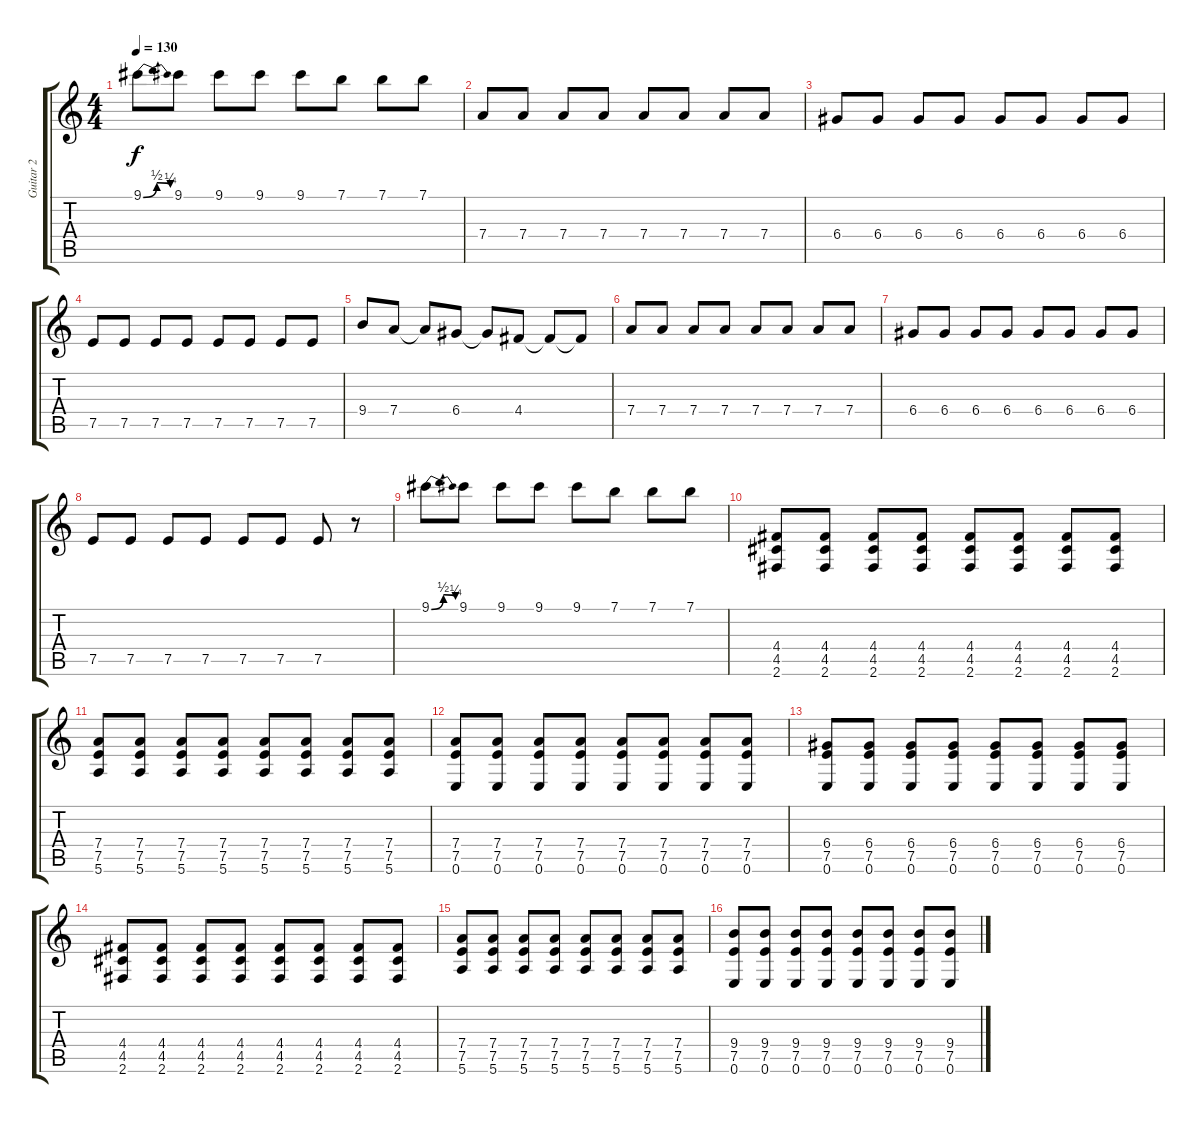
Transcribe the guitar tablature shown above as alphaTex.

\track ("Guitar 2" "Guitar 2") {instrument overdrivenguitar}
\staff {score tabs}
\tuning (E4 B3 G3 D3 A2 E2) {hide}
\ts (4 4)
\tempo 130
\clef g2
\ks c
9.1{be (bendrelease 0 0 30 2 30 2 60 1)}.8{dy f} 9.1.8 9.1.8 9.1.8 9.1.8 7.1.8 7.1.8 7.1.8 |
7.4.8 7.4.8 7.4.8 7.4.8 7.4.8 7.4.8 7.4.8 7.4.8 |
6.4.8 6.4.8 6.4.8 6.4.8 6.4.8 6.4.8 6.4.8 6.4.8 |
7.5.8 7.5.8 7.5.8 7.5.8 7.5.8 7.5.8 7.5.8 7.5.8 |
9.4.8 7.4.8 7.4{t}.8 6.4.8 6.4{t}.8 4.4.8 4.4{t}.8 4.4{t}.8 |
7.4.8 7.4.8 7.4.8 7.4.8 7.4.8 7.4.8 7.4.8 7.4.8 |
6.4.8 6.4.8 6.4.8 6.4.8 6.4.8 6.4.8 6.4.8 6.4.8 |
7.5.8 7.5.8 7.5.8 7.5.8 7.5.8 7.5.8 7.5.8 r.8 |
9.1{be (bendrelease 0 0 30 2 30 2 60 1)}.8 9.1.8 9.1.8 9.1.8 9.1.8 7.1.8 7.1.8 7.1.8 |
(4.4 4.5 2.6).8 (4.4 4.5 2.6).8 (4.4 4.5 2.6).8 (4.4 4.5 2.6).8 (4.4 4.5 2.6).8 (4.4 4.5 2.6).8 (4.4 4.5 2.6).8 (4.4 4.5 2.6).8 |
(7.4 7.5 5.6).8 (7.4 7.5 5.6).8 (7.4 7.5 5.6).8 (7.4 7.5 5.6).8 (7.4 7.5 5.6).8 (7.4 7.5 5.6).8 (7.4 7.5 5.6).8 (7.4 7.5 5.6).8 |
(7.4 7.5 0.6).8 (7.4 7.5 0.6).8 (7.4 7.5 0.6).8 (7.4 7.5 0.6).8 (7.4 7.5 0.6).8 (7.4 7.5 0.6).8 (7.4 7.5 0.6).8 (7.4 7.5 0.6).8 |
(6.4 7.5 0.6).8 (6.4 7.5 0.6).8 (6.4 7.5 0.6).8 (6.4 7.5 0.6).8 (6.4 7.5 0.6).8 (6.4 7.5 0.6).8 (6.4 7.5 0.6).8 (6.4 7.5 0.6).8 |
(4.4 4.5 2.6).8 (4.4 4.5 2.6).8 (4.4 4.5 2.6).8 (4.4 4.5 2.6).8 (4.4 4.5 2.6).8 (4.4 4.5 2.6).8 (4.4 4.5 2.6).8 (4.4 4.5 2.6).8 |
(7.4 7.5 5.6).8 (7.4 7.5 5.6).8 (7.4 7.5 5.6).8 (7.4 7.5 5.6).8 (7.4 7.5 5.6).8 (7.4 7.5 5.6).8 (7.4 7.5 5.6).8 (7.4 7.5 5.6).8 |
(9.4 7.5 0.6).8 (9.4 7.5 0.6).8 (9.4 7.5 0.6).8 (9.4 7.5 0.6).8 (9.4 7.5 0.6).8 (9.4 7.5 0.6).8 (9.4 7.5 0.6).8 (9.4 7.5 0.6).8
